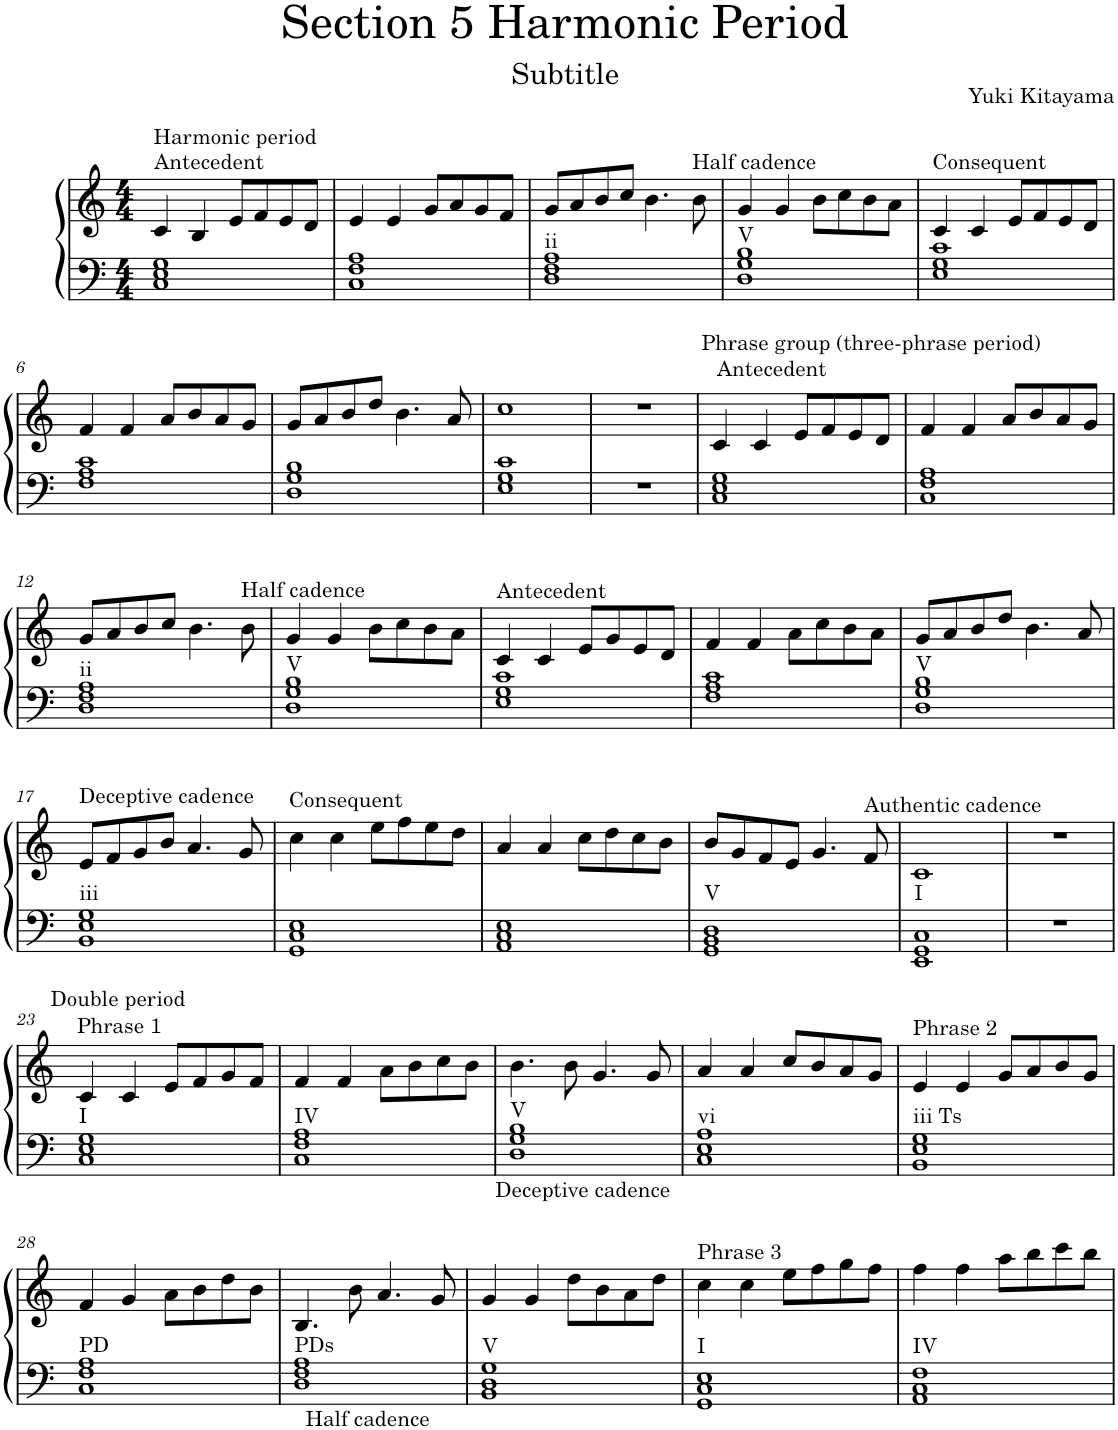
**kern	**kern
*part1	*part1
*staff2	*staff1
*I"Piano	*
*I'Pno.	*
*clefF4	*clefG2
*k[]	*k[]
*M4/4	*M4/4
=1	=1
!	!LO:TX:a:t=Antecedent
!	!LO:TX:a:t=Harmonic period
1C 1E 1G	4c/
.	4B/
.	8e/L
.	8f/
.	8e/
.	8d/J
=2	=2
1C 1F 1A	4e/
.	4e/
.	8g/L
.	8a/
.	8g/
.	8f/J
=3	=3
!LO:TX:a:t=ii	!
1D 1F 1A	8g/L
.	8a/
.	8b/
.	8cc/J
.	4.b\
!	!LO:TX:a:t=Half cadence
.	8b\
=4	=4
!LO:TX:a:t=V	!
1D 1G 1B	4g/
.	4g/
.	8b\L
.	8cc\
.	8b\
.	8a\J
=5	=5
!	!LO:TX:a:t=Consequent
1E 1G 1c	4c/
.	4c/
.	8e/L
.	8f/
.	8e/
.	8d/J
!!LO:LB:g=z
=6	=6
1F 1A 1c	4f/
.	4f/
.	8a/L
.	8b/
.	8a/
.	8g/J
=7	=7
1D 1G 1B	8g/L
.	8a/
.	8b/
.	8dd/J
.	4.b\
.	8a/
=8	=8
1E 1G 1c	1cc
=9	=9
1r	1r
=10	=10
!	!LO:TX:a:t=Phrase group (three-phrase period)
!	!LO:TX:a:t=Antecedent
1C 1E 1G	4c/
.	4c/
.	8e/L
.	8f/
.	8e/
.	8d/J
=11	=11
1C 1F 1A	4f/
.	4f/
.	8a/L
.	8b/
.	8a/
.	8g/J
!!LO:LB:g=z
=12	=12
!LO:TX:a:t=ii	!
1D 1F 1A	8g/L
.	8a/
.	8b/
.	8cc/J
.	4.b\
!	!LO:TX:a:t=Half cadence
.	8b\
=13	=13
!LO:TX:a:t=V	!
1D 1G 1B	4g/
.	4g/
.	8b\L
.	8cc\
.	8b\
.	8a\J
=14	=14
!	!LO:TX:a:t=Antecedent
1E 1G 1c	4c/
.	4c/
.	8e/L
.	8g/
.	8e/
.	8d/J
=15	=15
1F 1A 1c	4f/
.	4f/
.	8a\L
.	8cc\
.	8b\
.	8a\J
=16	=16
!LO:TX:a:t=V	!
1D 1G 1B	8g/L
.	8a/
.	8b/
.	8dd/J
.	4.b\
.	8a/
!!LO:LB:g=z
=17	=17
!	!LO:TX:a:t=Deceptive cadence
!LO:TX:a:t=iii	!
1BB 1E 1G	8e/L
.	8f/
.	8g/
.	8b/J
.	4.a/
.	8g/
=18	=18
!	!LO:TX:a:t=Consequent
1GG 1C 1E	4cc\
.	4cc\
.	8ee\L
.	8ff\
.	8ee\
.	8dd\J
=19	=19
1AA 1C 1E	4a/
.	4a/
.	8cc\L
.	8dd\
.	8cc\
.	8b\J
=20	=20
!LO:TX:a:t=V	!
1GG 1BB 1D	8b/L
.	8g/
.	8f/
.	8e/J
.	4.g/
!	!LO:TX:a:t=Authentic cadence
.	8f/
=21	=21
!LO:TX:a:t=I	!
1EE 1GG 1C	1c
=22	=22
1r	1r
!!LO:LB:g=z
=23	=23
!	!LO:TX:a:t=Double period
!	!LO:TX:a:t=Phrase 1
!LO:TX:a:t=I	!
1C 1E 1G	4c/
.	4c/
.	8e/L
.	8f/
.	8g/
.	8f/J
=24	=24
!LO:TX:a:t=IV	!
1C 1F 1A	4f/
.	4f/
.	8a\L
.	8b\
.	8cc\
.	8b\J
=25	=25
!LO:TX:b:t=Deceptive cadence	!
!LO:TX:a:t=V	!
1D 1G 1B	4.b\
.	8b\
.	4.g/
.	8g/
=26	=26
!LO:TX:a:t=vi	!
1C 1E 1A	4a/
.	4a/
.	8cc/L
.	8b/
.	8a/
.	8g/J
=27	=27
!	!LO:TX:a:t=Phrase 2
!LO:TX:a:t=iii Ts	!
1BB 1E 1G	4e/
.	4e/
.	8g/L
.	8a/
.	8b/
.	8g/J
!!LO:LB:g=z
=28	=28
!LO:TX:a:t=PD	!
1C 1F 1A	4f/
.	4g/
.	8a\L
.	8b\
.	8dd\
.	8b\J
=29	=29
!LO:TX:a:t=PDs	!
!LO:TX:b:t=Half cadence	!
1D 1F 1A	4.B/
.	8b\
.	4.a/
.	8g/
=30	=30
!LO:TX:a:t=V	!
1BB 1D 1G	4g/
.	4g/
.	8dd\L
.	8b\
.	8a\
.	8dd\J
=31	=31
!	!LO:TX:a:t=Phrase 3
!LO:TX:a:t=I	!
1GG 1C 1E	4cc\
.	4cc\
.	8ee\L
.	8ff\
.	8gg\
.	8ff\J
=32	=32
!LO:TX:a:t=IV	!
1AA 1C 1F	4ff\
.	4ff\
.	8aa\L
.	8bb\
.	8ccc\
.	8bb\J
=	=
*-	*-
